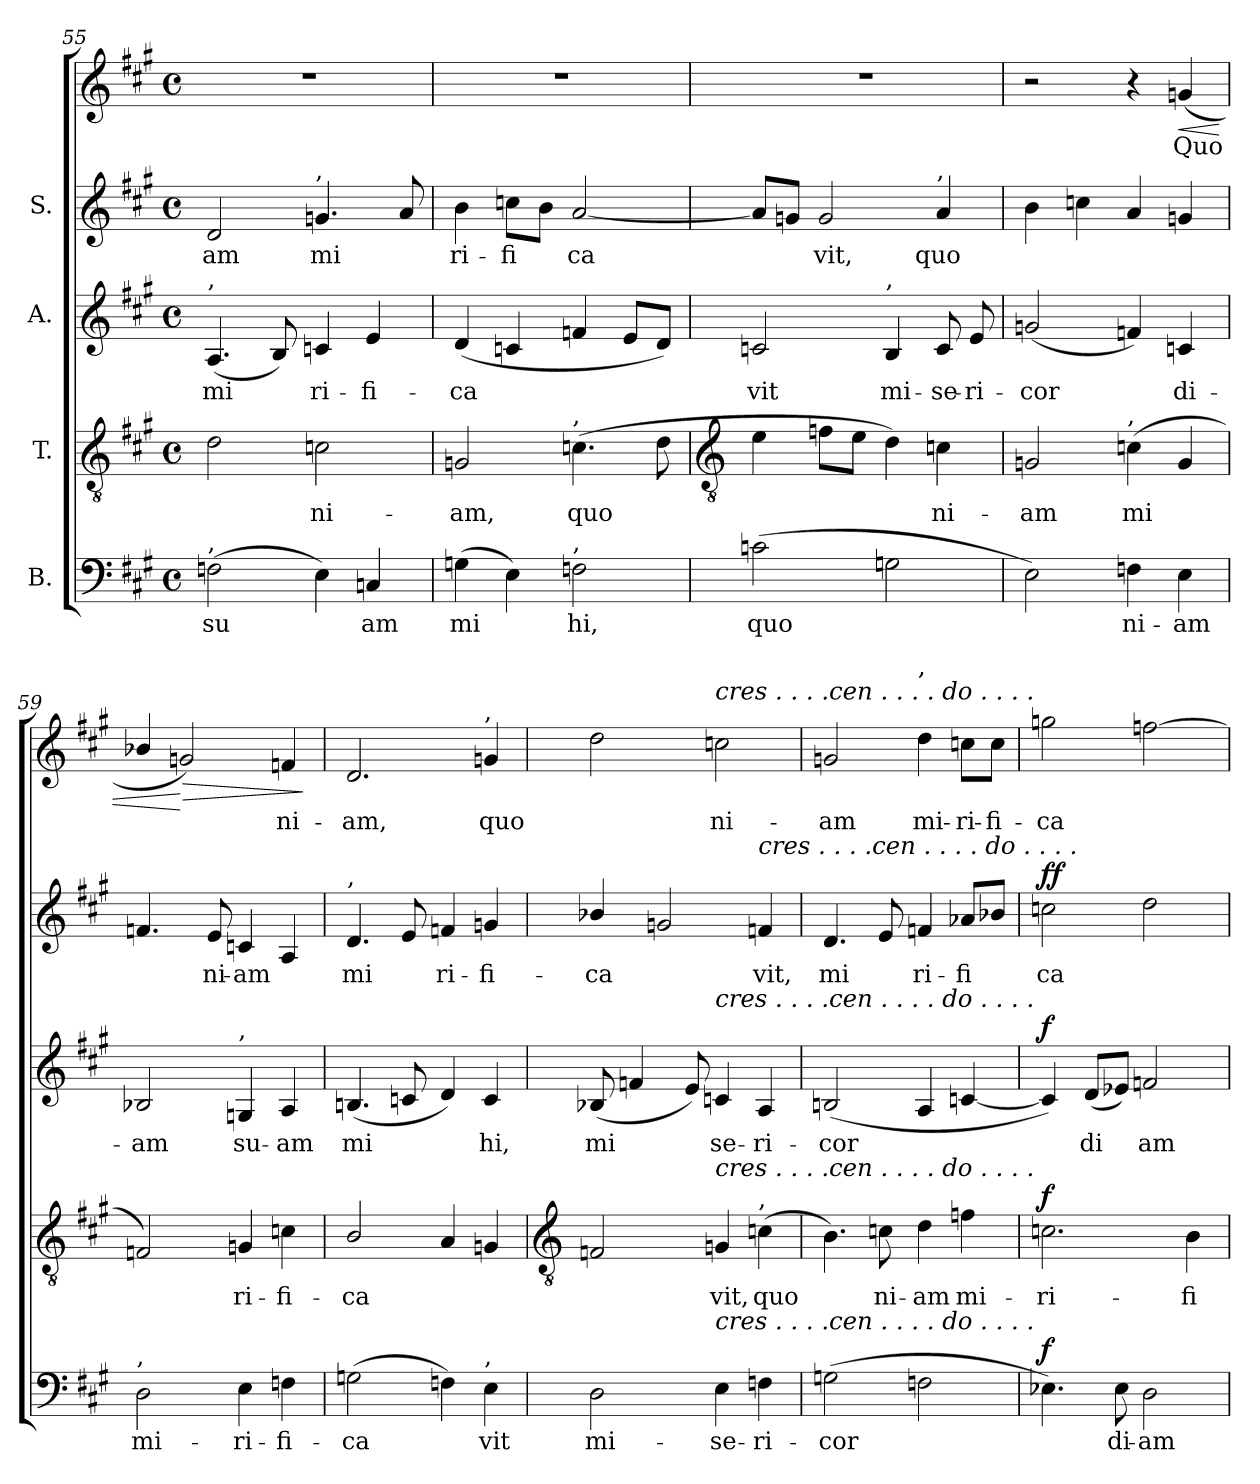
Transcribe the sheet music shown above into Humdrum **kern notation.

**kern	**text	**dynam	**kern	**text	**dynam	**kern	**text	**dynam	**kern	**text	**kern	**text	**dynam
*part4	*part4	*part4	*part3	*part3	*part3	*part2	*part2	*part2	*part1	*part1	*part1	*part1	*part1
*staff5	*staff5	*staff5	*staff4	*staff4	*staff4	*staff3	*staff3	*staff3	*staff2	*staff2	*staff1	*staff1	*staff1/2
*I"B.	*	*	*I"T.	*	*	*I"A.	*	*	*I"S.	*	*	*	*
*clefF4	*	*	*clefGv2	*	*	*clefG2	*	*	*clefG2	*	*clefG2	*	*
*k[f#c#g#]	*	*	*k[f#c#g#]	*	*	*k[f#c#g#]	*	*	*k[f#c#g#]	*	*k[f#c#g#]	*	*
*A:	*	*	*A:	*	*	*A:	*	*	*A:	*	*A:	*	*
*M4/4	*	*	*M4/4	*	*	*M4/4	*	*	*M4/4	*	*M4/4	*	*
*met(c)	*	*	*met(c)	*	*	*met(c)	*	*	*met(c)	*	*met(c)	*	*
=55	=55	=55	=55	=55	=55	=55	=55	=55	=55	=55	=55	=55	=55
!	!	!	!	!	!	!LO:TX:a:t=,	!	!	!	!	!	!	!
!LO:TX:a:t=,	!	!	!	!	!	!	!	!	!	!	!	!	!
!	!LO:LY:b	!	!	!	!	!	!LO:LY:b	!	!	!LO:LY:b	!	!	!
(>2Fn	su	.	2d	.	.	(<4.A	mi	.	2d	-am	1r	.	.
.	.	.	.	.	.	8B)	.	.	.	.	.	.	.
!	!	!	!	!	!	!	!	!	!LO:TX:a:t=,	!	!	!	!
!	!	!	!	!LO:LY:b	!	!	!LO:LY:b	!	!	!LO:LY:b	!	!	!
4E)	.	.	2cn	ni-	.	4cn	ri-	.	4.gn	mi	.	.	.
!	!LO:LY:b	!	!	!	!	!	!LO:LY:b	!	!	!	!	!	!
4Cn	am	.	.	.	.	4e	-fi-	.	.	.	.	.	.
.	.	.	.	.	.	.	.	.	8a	.	.	.	.
=56	=56	=56	=56	=56	=56	=56	=56	=56	=56	=56	=56	=56	=56
!	!LO:LY:b	!	!	!LO:LY:b	!	!	!LO:LY:b	!	!	!LO:LY:b	!	!	!
(>4Gn	mi	.	2Gn	-am,	.	(<4d	-ca	.	4b	ri-	1r	.	.
!	!	!	!	!	!	!	!	!	!	!LO:LY:b	!	!	!
4E)	.	.	.	.	.	4cn	.	.	8ccnL	-fi	.	.	.
.	.	.	.	.	.	.	.	.	8bJ	.	.	.	.
!	!	!	!LO:TX:a:t=,	!	!	!	!	!	!	!	!	!	!
!LO:TX:a:t=,	!	!	!	!	!	!	!	!	!	!	!	!	!
!	!LO:LY:b	!	!	!LO:LY:b	!	!	!	!	!	!LO:LY:b	!	!	!
2Fn	hi,	.	(>4.cn	quo	.	4fn	.	.	[2a	ca	.	.	.
.	.	.	.	.	.	8eL	.	.	.	.	.	.	.
.	.	.	8d	.	.	8dJ)	.	.	.	.	.	.	.
!!LO:LB:g=z
=57	=57	=57	=57	=57	=57	=57	=57	=57	=57	=57	=57	=57	=57
*	*	*	*clefGv2	*	*	*	*	*	*	*	*	*	*
!	!LO:LY:b	!	!	!	!	!	!LO:LY:b	!	!	!	!	!	!
(>2cn	quo	.	4e	.	.	2cn	vit	.	8aL]	.	1r	.	.
.	.	.	.	.	.	.	.	.	8gnJ	.	.	.	.
!	!	!	!	!	!	!	!	!	!	!LO:LY:b	!	!	!
.	.	.	8fnL	.	.	.	.	.	2g	vit,	.	.	.
.	.	.	8eJ	.	.	.	.	.	.	.	.	.	.
!	!	!	!	!	!	!LO:TX:a:t=,	!	!	!	!	!	!	!
!	!	!	!	!	!	!	!LO:LY:b	!	!	!	!	!	!
2Gn	.	.	4d)	.	.	4B	mi-	.	.	.	.	.	.
!	!	!	!	!	!	!	!	!	!LO:TX:a:t=,	!	!	!	!
!	!	!	!	!LO:LY:b	!	!	!LO:LY:b	!	!	!LO:LY:b	!	!	!
.	.	.	4cn	ni-	.	8c	-se-	.	4a	quo	.	.	.
!	!	!	!	!	!	!	!LO:LY:b	!	!	!	!	!	!
.	.	.	.	.	.	8e	-ri-	.	.	.	.	.	.
=58	=58	=58	=58	=58	=58	=58	=58	=58	=58	=58	=58	=58	=58
!	!	!	!	!LO:LY:b	!	!	!LO:LY:b	!	!	!	!	!	!
2E)	.	.	2Gn	-am	.	(<2gn	-cor	.	4b	.	2r	.	.
.	.	.	.	.	.	.	.	.	4ccn	.	.	.	.
!	!	!	!LO:TX:a:t=,	!	!	!	!	!	!	!	!	!	!
!	!LO:LY:b	!	!	!LO:LY:b	!	!	!	!	!	!	!	!	!
4Fn	ni-	.	(<4cn	mi	.	4fn)	.	.	4a	.	4r	.	.
!	!LO:LY:b	!	!	!	!	!	!LO:LY:b	!	!	!	!	!LO:LY:b	!LO:HP:b
4E	-am	.	4G	.	.	4cn	di-	.	4gn	.	(<4gn	Quo	<
=59	=59	=59	=59	=59	=59	=59	=59	=59	=59	=59	=59	=59	=59
!LO:TX:a:t=,	!	!	!	!	!	!	!	!	!	!	!	!	!
!	!LO:LY:b	!	!	!	!	!	!LO:LY:b	!	!	!	!	!	!
2D	mi-	.	2Fn)	.	.	2B-X	-am	.	4.fn	.	4b-X/	.	.
!	!	!	!	!	!	!	!	!	!	!	!	!	!LO:HP:n=1:b
.	.	.	.	.	.	.	.	.	.	.	2gn)	.	[ >
!	!	!	!	!	!	!	!	!	!	!LO:LY:b	!	!	!
.	.	.	.	.	.	.	.	.	8e	-ni-	.	.	.
!	!	!	!	!	!	!LO:TX:a:t=,	!	!	!	!	!	!	!
!	!LO:LY:b	!	!	!LO:LY:b	!	!	!LO:LY:b	!	!	!LO:LY:b	!	!	!
4E	-ri-	.	4Gn	ri-	.	4Gn	su-	.	4cn	-am	.	.	.
!	!LO:LY:b	!	!	!LO:LY:b	!	!	!LO:LY:b	!	!	!	!	!LO:LY:b	!
4Fn	-fi-	.	4cn	-fi-	.	4A	-am	.	4A	.	4fn	ni-	.
.	.	.	.	.	.	.	.	.	.	.	.	.	]
=60	=60	=60	=60	=60	=60	=60	=60	=60	=60	=60	=60	=60	=60
!	!	!	!	!	!	!	!	!	!LO:TX:a:t=,	!	!	!	!
!	!LO:LY:b	!	!	!LO:LY:b	!	!	!LO:LY:b	!	!	!LO:LY:b	!	!LO:LY:b	!
(>2Gn	-ca	.	2B/	-ca	.	(<4.Bn	mi	.	4.d	mi	2.d	am,	.
.	.	.	.	.	.	8cn	.	.	8e	.	.	.	.
!	!	!	!	!	!	!	!	!	!	!LO:LY:b	!	!	!
4Fn)	.	.	4A	.	.	4d)	.	.	4fn	ri-	.	.	.
!	!	!	!	!	!	!	!	!	!	!	!LO:TX:a:t=,	!	!
!LO:TX:a:t=,	!	!	!	!	!	!	!	!	!	!	!	!	!
!	!LO:LY:b	!	!	!	!	!	!LO:LY:b	!	!	!LO:LY:b	!	!LO:LY:b	!
4E	vit	.	4Gn	.	.	4c	hi,	.	4gn	-fi-	4gn	quo	.
!!LO:LB:g=z
=61	=61	=61	=61	=61	=61	=61	=61	=61	=61	=61	=61	=61	=61
*	*	*	*clefGv2	*	*	*	*	*	*	*	*	*	*
!	!LO:LY:b	!	!	!	!	!	!LO:LY:b	!	!	!LO:LY:b	!	!	!
2D	mi-	.	2Fn	.	.	(<8B-X	mi	.	4b-X/	-ca	2dd	.	.
.	.	.	.	.	.	4fn	.	.	.	.	.	.	.
.	.	.	.	.	.	.	.	.	2gn	.	.	.	.
.	.	.	.	.	.	8e)	.	.	.	.	.	.	.
!	!	!	!	!	!	!	!	!	!	!	!LO:TX:a:i:t=cres   .   .   .   .cen   .   .   .   .  do .   .   .   .	!	!
!	!	!	!	!	!	!LO:TX:a:i:t=cres   .   .   .   .cen   .   .   .   .  do .   .   .   .	!	!	!	!	!	!	!
!	!	!	!LO:TX:a:i:t=cres   .   .   .   .cen   .   .   .   .  do .   .   .   .	!	!	!	!	!	!	!	!	!	!
!LO:TX:a:i:t=cres   .   .   .   .cen   .   .   .   .  do .   .   .   .	!	!	!	!	!	!	!	!	!	!	!	!	!
!	!LO:LY:b	!	!	!LO:LY:b	!	!	!LO:LY:b	!	!	!	!	!LO:LY:b	!
4E	-se-	.	4Gn	vit,	.	4cn	se-	.	.	.	2ccn	-ni-	.
!	!	!	!	!	!	!	!	!	!LO:TX:a:i:t=cres   .   .   .   .cen   .   .   .   .  do .   .   .   .	!	!	!	!
!	!	!	!LO:TX:a:t=,	!	!	!	!	!	!	!	!	!	!
!	!LO:LY:b	!	!	!LO:LY:b	!	!	!LO:LY:b	!	!	!LO:LY:b	!	!	!
4Fn	-ri-	.	(>4cn	quo	.	4A	-ri-	.	4fn	vit,	.	.	.
=62	=62	=62	=62	=62	=62	=62	=62	=62	=62	=62	=62	=62	=62
!	!LO:LY:b	!	!	!	!	!	!LO:LY:b	!	!	!LO:LY:b	!	!LO:LY:b	!
(>2Gn	-cor	.	4.B)	.	.	(<2Bn	-cor	.	4.d	-mi	2gn	am	.
!	!	!	!	!LO:LY:b	!	!	!	!	!	!	!	!	!
.	.	.	8cn	ni-	.	.	.	.	8e	.	.	.	.
!	!	!	!	!	!	!	!	!	!	!	!LO:TX:a:t=,	!	!
!	!	!	!	!LO:LY:b	!	!	!	!	!	!LO:LY:b	!	!LO:LY:b	!
2Fn	.	.	4d	-am	.	4A	.	.	4fn	ri-	4dd	mi-	.
!	!	!	!	!LO:LY:b	!	!	!	!	!	!LO:LY:b	!	!LO:LY:b	!
.	.	.	4fn	mi-	.	[4cn	.	.	8a-XL	-fi	8ccn\L	-ri-	.
!	!	!	!	!	!	!	!	!	!	!	!	!LO:LY:b	!
.	.	.	.	.	.	.	.	.	8b-XJ	.	8cc\J	-fi-	.
=63	=63	=63	=63	=63	=63	=63	=63	=63	=63	=63	=63	=63	=63
!	!	!LO:DY:a	!	!LO:LY:b	!LO:DY:a	!	!	!LO:DY:a	!	!LO:LY:b	!	!LO:LY:b	!LO:DY:a=2
!	!	!	!	!	!	!	!	!	!	!	!	!	!LO:DY:n=1:a
4.E-X)	.	f	2.cn	-ri-	f	4c])	.	f	2ccn	ca	2ggn	ca	f f
!	!	!	!	!	!	!	!LO:LY:b	!	!	!	!	!	!
.	.	.	.	.	.	(<8dL	di	.	.	.	.	.	.
!	!LO:LY:b	!	!	!	!	!	!	!	!	!	!	!	!
8E-	di-	.	.	.	.	8e-XJ)	.	.	.	.	.	.	.
!	!LO:LY:b	!	!	!	!	!	!LO:LY:b	!	!	!	!	!	!
2D	-am	.	.	.	.	2fn	am	.	2dd	.	[2ffn	.	.
!	!	!	!	!LO:LY:b	!	!	!	!	!	!	!	!	!
.	.	.	4B	-fi-	.	.	.	.	.	.	.	.	.
=	=	=	=	=	=	=	=	=	=	=	=	=	=
*-	*-	*-	*-	*-	*-	*-	*-	*-	*-	*-	*-	*-	*-
